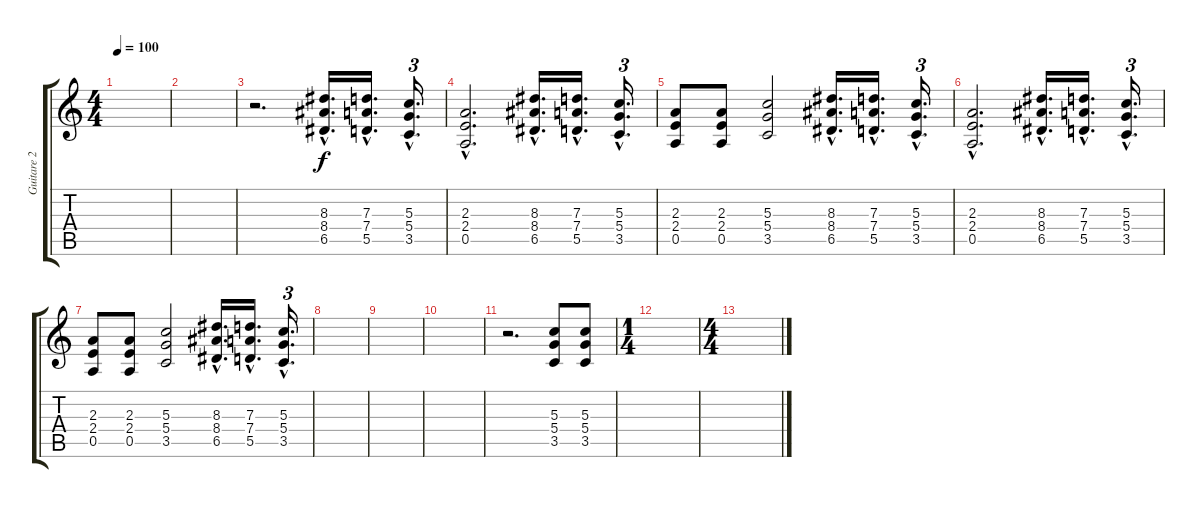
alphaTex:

\track ("Guitare 2" "Guitare 2") {instrument electricguitarmuted}
\staff {score tabs}
\tuning (E4 B3 G3 D3 A2 E2) {hide}
\ts (4 4)
\tempo 100
\clef g2
\ks c
|
|
r.2{d} (8.3{hac} 8.4{hac} 6.5{hac}).16{d instrument distortionguitar} (7.3{hac} 7.4{hac} 5.5{hac}).16{d} (5.3{hac} 5.4{hac} 3.5{hac}).16{d tu (3 2)} |
(2.3{hac} 2.4{hac} 0.5{hac}).2{d} (8.3{hac} 8.4{hac} 6.5{hac}).16{d} (7.3{hac} 7.4{hac} 5.5{hac}).16{d} (5.3{hac} 5.4{hac} 3.5{hac}).16{d tu (3 2)} |
(2.3 2.4 0.5).8 (2.3 2.4 0.5).8 (5.3 5.4 3.5).2 (8.3{hac} 8.4{hac} 6.5{hac}).16{d} (7.3{hac} 7.4{hac} 5.5{hac}).16{d} (5.3{hac} 5.4{hac} 3.5{hac}).16{d tu (3 2)} |
(2.3{hac} 2.4{hac} 0.5{hac}).2{d} (8.3{hac} 8.4{hac} 6.5{hac}).16{d} (7.3{hac} 7.4{hac} 5.5{hac}).16{d} (5.3{hac} 5.4{hac} 3.5{hac}).16{d tu (3 2)} |
(2.3 2.4 0.5).8 (2.3 2.4 0.5).8 (5.3 5.4 3.5).2 (8.3{hac} 8.4{hac} 6.5{hac}).16{d} (7.3{hac} 7.4{hac} 5.5{hac}).16{d} (5.3{hac} 5.4{hac} 3.5{hac}).16{d tu (3 2)} |
|
|
|
r.2{d} (5.3 5.4 3.5).8 (5.3 5.4 3.5).8 |
\ts (1 4)
|
\ts (4 4)
